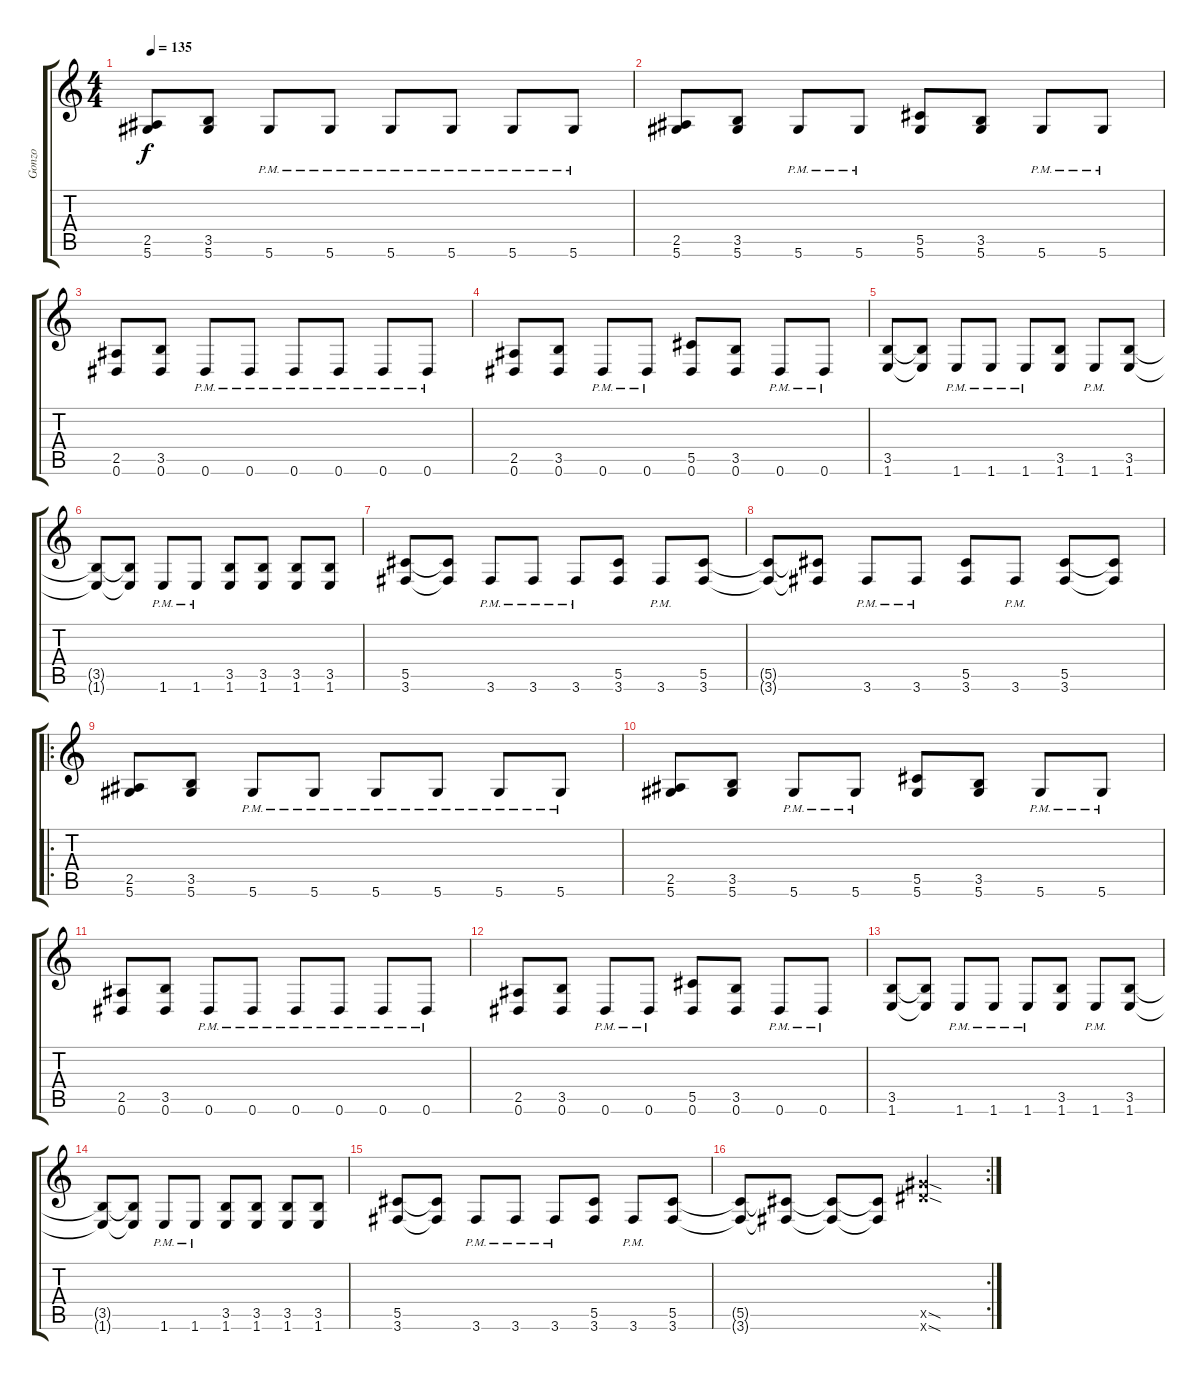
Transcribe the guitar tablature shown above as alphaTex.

\track ("Gonzo" "Gonzo") {instrument distortionguitar}
\staff {score tabs}
\tuning (Eb4 Bb3 Gb3 Db3 Ab2 Eb2) {hide}
\ts (4 4)
\tempo 135
\clef g2
\ks c
(2.5 5.6).8{dy f instrument distortionguitar} (3.5 5.6).8 5.6{pm}.8 5.6{pm}.8 5.6{pm}.8 5.6{pm}.8 5.6{pm}.8 5.6{pm}.8 |
(2.5 5.6).8 (3.5 5.6).8 5.6{pm}.8 5.6{pm}.8 (5.5 5.6).8 (3.5 5.6).8 5.6{pm}.8 5.6{pm}.8 |
(2.5 0.6).8 (3.5 0.6).8 0.6{pm}.8 0.6{pm}.8 0.6{pm}.8 0.6{pm}.8 0.6{pm}.8 0.6{pm}.8 |
(2.5 0.6).8 (3.5 0.6).8 0.6{pm}.8 0.6{pm}.8 (5.5 0.6).8 (3.5 0.6).8 0.6{pm}.8 0.6{pm}.8 |
(3.5 1.6).8 (3.5{t} 1.6{t}).8 1.6{pm}.8 1.6{pm}.8 1.6{pm}.8 (3.5 1.6).8 1.6{pm}.8 (3.5 1.6).8 |
(3.5{t} 1.6{t}).8 (3.5{t} 1.6{t}).8 1.6{pm}.8 1.6{pm}.8 (3.5 1.6).8 (3.5 1.6).8 (3.5 1.6).8 (3.5 1.6).8 |
(5.5 3.6).8 (5.5{t} 3.6{t}).8 3.6{pm}.8 3.6{pm}.8 3.6{pm}.8 (5.5 3.6).8 3.6{pm}.8 (5.5 3.6).8 |
(5.5{t} 3.6{t}).8 (5.5{t} 3.6{t}).8 3.6{pm}.8 3.6{pm}.8 (5.5 3.6).8 3.6{pm}.8 (5.5 3.6).8 (5.5{t} 3.6{t}).8 |
\ro
(2.5 5.6).8 (3.5 5.6).8 5.6{pm}.8 5.6{pm}.8 5.6{pm}.8 5.6{pm}.8 5.6{pm}.8 5.6{pm}.8 |
(2.5 5.6).8 (3.5 5.6).8 5.6{pm}.8 5.6{pm}.8 (5.5 5.6).8 (3.5 5.6).8 5.6{pm}.8 5.6{pm}.8 |
(2.5 0.6).8 (3.5 0.6).8 0.6{pm}.8 0.6{pm}.8 0.6{pm}.8 0.6{pm}.8 0.6{pm}.8 0.6{pm}.8 |
(2.5 0.6).8 (3.5 0.6).8 0.6{pm}.8 0.6{pm}.8 (5.5 0.6).8 (3.5 0.6).8 0.6{pm}.8 0.6{pm}.8 |
(3.5 1.6).8 (3.5{t} 1.6{t}).8 1.6{pm}.8 1.6{pm}.8 1.6{pm}.8 (3.5 1.6).8 1.6{pm}.8 (3.5 1.6).8 |
(3.5{t} 1.6{t}).8 (3.5{t} 1.6{t}).8 1.6{pm}.8 1.6{pm}.8 (3.5 1.6).8 (3.5 1.6).8 (3.5 1.6).8 (3.5 1.6).8 |
(5.5 3.6).8 (5.5{t} 3.6{t}).8 3.6{pm}.8 3.6{pm}.8 3.6{pm}.8 (5.5 3.6).8 3.6{pm}.8 (5.5 3.6).8 |
\rc 2
(5.5{t} 3.6{t}).8 (5.5{t} 3.6{t}).8 (5.5{t} 3.6{t}).8 (5.5{t} 3.6{t}).8 (12.5{sod x} 12.6{sod x}).2
